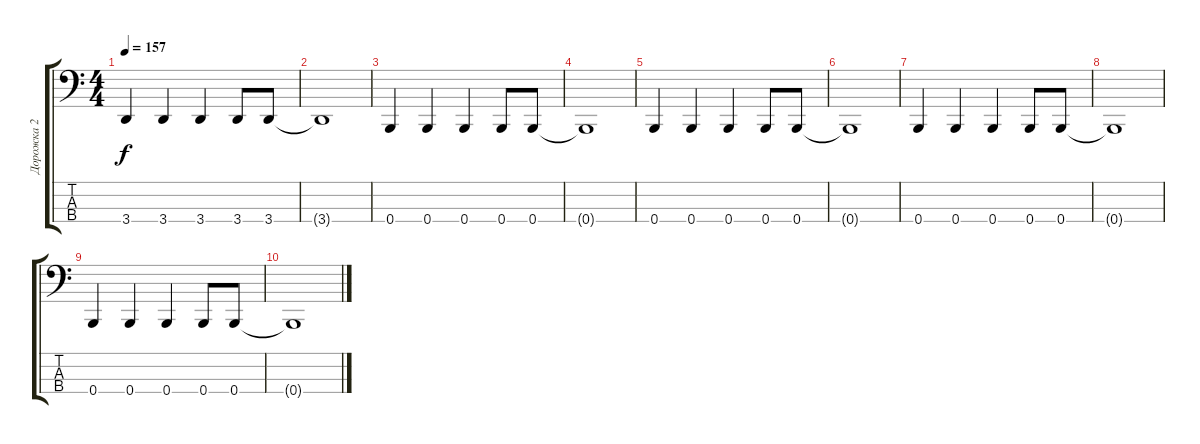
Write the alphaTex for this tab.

\track ("Дорожка 2" "Дорожка 2") {instrument synthbass1}
\staff {score tabs}
\tuning (E2 B1 Gb1 B0) {hide}
\ts (4 4)
\tempo 157
\clef f4
\ks c
3.4.4{dy f} 3.4.4 3.4.4 3.4.8 3.4.8 |
3.4{t}.1 |
0.4.4 0.4.4 0.4.4 0.4.8 0.4.8 |
0.4{t}.1 |
0.4.4 0.4.4 0.4.4 0.4.8 0.4.8 |
0.4{t}.1 |
0.4.4 0.4.4 0.4.4 0.4.8 0.4.8 |
0.4{t}.1 |
0.4.4 0.4.4 0.4.4 0.4.8 0.4.8 |
0.4{t}.1
